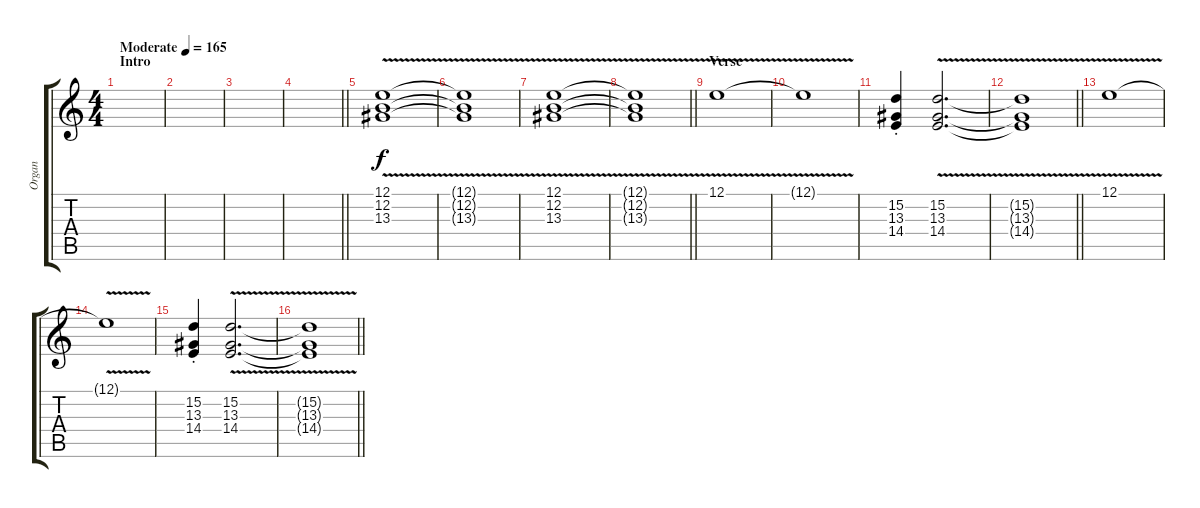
\track ("Organ" "Organ") {instrument drawbarorgan}
\staff {score tabs}
\tuning (E4 B3 G3 D3 A2 E2) {hide}
\ts (4 4)
\section ("" "Intro")
\tempo (165 "Moderate")
\clef g2
\ks c
|
|
|
\barLineRight lightlight
|
(12.1{v} 12.2{v} 13.3{v}).1 |
(12.1{t} 12.2{t} 13.3{t}).1 |
(12.1{v} 12.2{v} 13.3{v}).1 |
\barLineRight lightlight
(12.1{t} 12.2{t} 13.3{t}).1 |
\section ("" "Verse")
12.1{v}.1 |
12.1{t}.1 |
(15.2{st} 13.3{st} 14.4{st}).4 (15.2{v} 13.3{v} 14.4{v}).2{d} |
\barLineRight lightlight
(15.2{t} 13.3{t} 14.4{t}).1 |
12.1{v}.1 |
12.1{t}.1 |
(15.2{st} 13.3{st} 14.4{st}).4 (15.2{v} 13.3{v} 14.4{v}).2{d} |
\barLineRight lightlight
(15.2{t} 13.3{t} 14.4{t}).1
